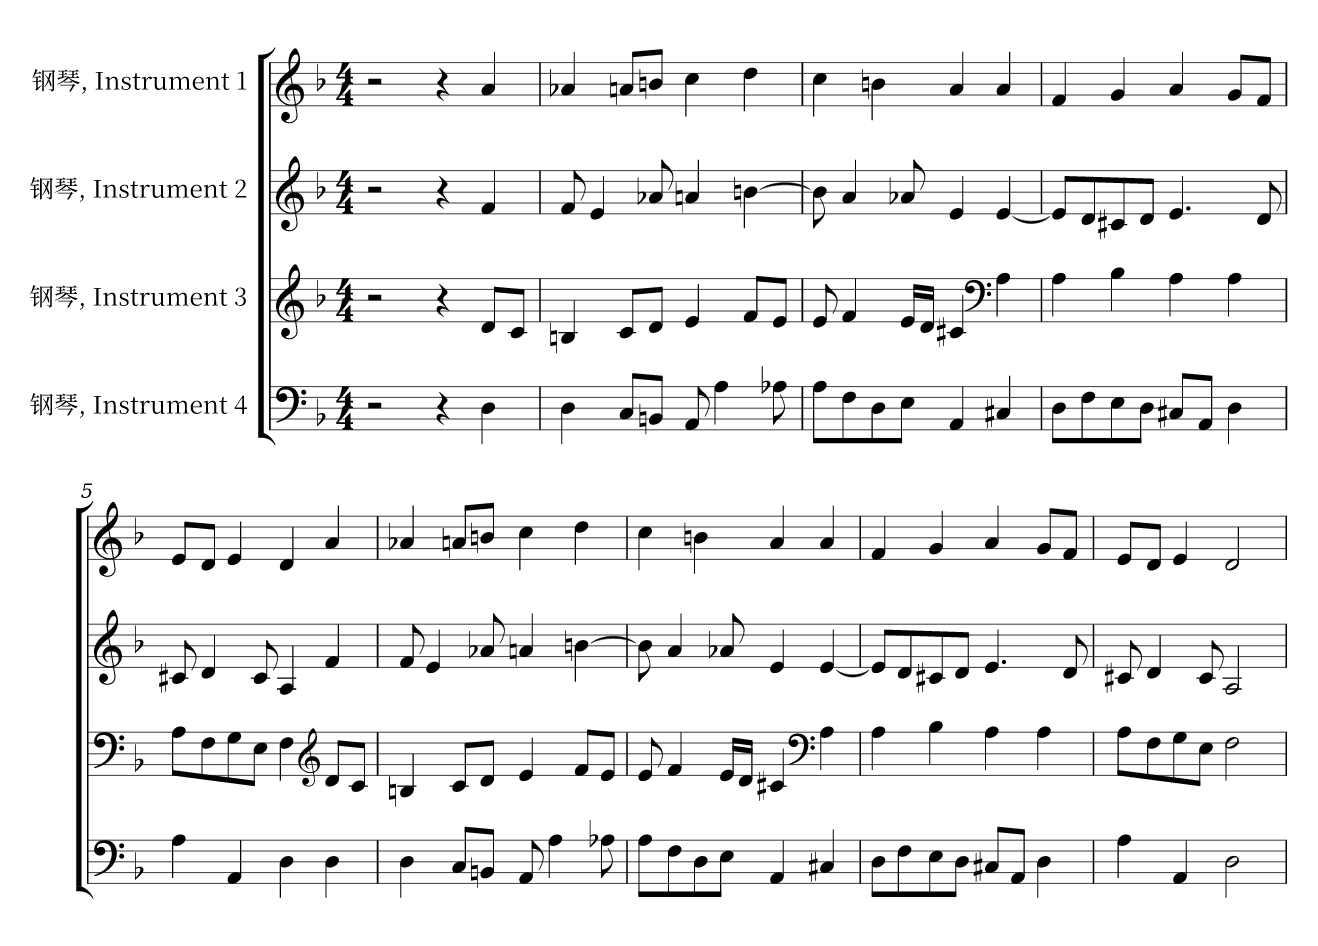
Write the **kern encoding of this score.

**kern	**kern	**kern	**kern
*part4	*part3	*part2	*part1
*staff4	*staff3	*staff2	*staff1
*I"钢琴, Instrument 4	*I"钢琴, Instrument 3	*I"钢琴, Instrument 2	*I"钢琴, Instrument 1
*clefF4	*clefG2	*clefG2	*clefG2
*k[b-]	*k[b-]	*k[b-]	*k[b-]
*M4/4	*M4/4	*M4/4	*M4/4
*MM80	*MM80	*MM80	*MM80
=1	=1	=1	=1
2r	2r	2r	2r
4r	4r	4r	4r
4D\	8d/L	4f/	4a/
.	8c/J	.	.
=2	=2	=2	=2
4D\	4Bn/	8f/	4a-X/
.	.	4e/	.
8C/L	8c/L	.	8an/L
8BBn/J	8d/J	8a-X/	8bn/J
8AA/	4e/	4an/	4cc\
4A\	.	.	.
.	8f/L	[4bn\	4dd\
8A-X\	8e/J	.	.
=3	=3	=3	=3
8A\L	8e/	8b\]	4cc\
8F\	4f/	4a/	.
8D\	.	.	4bn\
8E\J	16e/LL	8a-X/	.
.	16d/JJ	.	.
4AA/	4c#X/	4e/	4a/
*	*clefF4	*	*
4C#X/	4A\	[4e/	4a/
!!LO:LB:g=z
=4	=4	=4	=4
8D\L	4A\	8e/L]	4f/
8F\	.	8d/	.
8E\	4B-\	8c#X/	4g/
8D\J	.	8d/J	.
8C#X/L	4A\	4.e/	4a/
8AA/J	.	.	.
4D\	4A\	.	8g/L
.	.	8d/	8f/J
=5	=5	=5	=5
4A\	8A\L	8c#X/	8e/L
.	8F\	4d/	8d/J
4AA/	8G\	.	4e/
.	8E\J	8c#/	.
4D\	4F\	4A/	4d/
*	*clefG2	*	*
4D\	8d/L	4f/	4a/
.	8c/J	.	.
=6	=6	=6	=6
4D\	4Bn/	8f/	4a-X/
.	.	4e/	.
8C/L	8c/L	.	8an/L
8BBn/J	8d/J	8a-X/	8bn/J
8AA/	4e/	4an/	4cc\
4A\	.	.	.
.	8f/L	[4bn\	4dd\
8A-X\	8e/J	.	.
=7	=7	=7	=7
8A\L	8e/	8b\]	4cc\
8F\	4f/	4a/	.
8D\	.	.	4bn\
8E\J	16e/LL	8a-X/	.
.	16d/JJ	.	.
4AA/	4c#X/	4e/	4a/
*	*clefF4	*	*
4C#X/	4A\	[4e/	4a/
!!LO:LB:g=z
=8	=8	=8	=8
8D\L	4A\	8e/L]	4f/
8F\	.	8d/	.
8E\	4B-\	8c#X/	4g/
8D\J	.	8d/J	.
8C#X/L	4A\	4.e/	4a/
8AA/J	.	.	.
4D\	4A\	.	8g/L
.	.	8d/	8f/J
=9	=9	=9	=9
4A\	8A\L	8c#X/	8e/L
.	8F\	4d/	8d/J
4AA/	8G\	.	4e/
.	8E\J	8c#/	.
2D\	2F\	2A/	2d/
=	=	=	=
*-	*-	*-	*-
